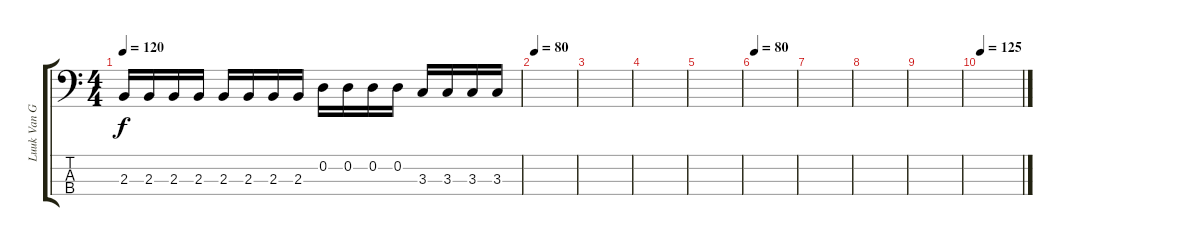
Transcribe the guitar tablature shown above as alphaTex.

\track ("Luuk Van Gerven" "Luuk Van G") {instrument electricbasspick}
\staff {score tabs}
\tuning (G2 D2 A1 E1) {hide}
\ts (4 4)
\tempo 120
\clef f4
\ks c
2.3.16{dy f} 2.3.16 2.3.16 2.3.16 2.3.16 2.3.16 2.3.16 2.3.16 0.2.16 0.2.16 0.2.16 0.2.16 3.3.16 3.3.16 3.3.16 3.3.16 |
\tempo 80
|
|
|
|
\tempo 80
|
|
|
|
\tempo 125
